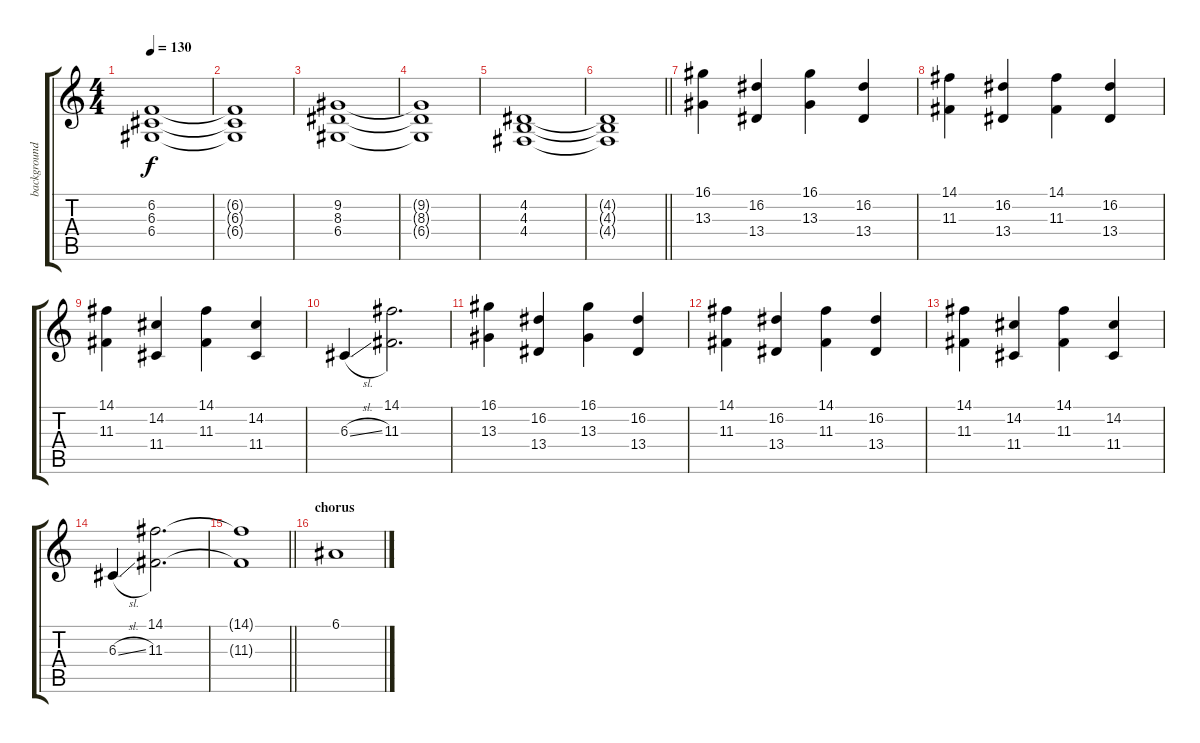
\track ("background" "background") {instrument clarinet}
\staff {score tabs}
\tuning (E4 B3 G3 D3 A2 E2) {hide}
\ts (4 4)
\tempo 130
\clef g2
\ks c
(6.2 6.3 6.4).1{dy f} |
(6.2{t} 6.3{t} 6.4{t}).1 |
(9.2 8.3 6.4).1 |
(9.2{t} 8.3{t} 6.4{t}).1 |
(4.2 4.3 4.4).1 |
\barLineRight lightlight
(4.2{t} 4.3{t} 4.4{t}).1 |
(16.1 13.3).4{volume 10} (16.2 13.4).4 (16.1 13.3).4 (16.2 13.4).4 |
(14.1 11.3).4 (16.2 13.4).4 (14.1 11.3).4 (16.2 13.4).4 |
(14.1 11.3).4 (14.2 11.4).4 (14.1 11.3).4 (14.2 11.4).4 |
6.3{sl}.4 (14.1 11.3).2{d} |
(16.1 13.3).4 (16.2 13.4).4 (16.1 13.3).4 (16.2 13.4).4 |
(14.1 11.3).4 (16.2 13.4).4 (14.1 11.3).4 (16.2 13.4).4 |
(14.1 11.3).4 (14.2 11.4).4 (14.1 11.3).4 (14.2 11.4).4 |
6.3{sl}.4 (14.1 11.3).2{d} |
\barLineRight lightlight
(14.1{t} 11.3{t}).1 |
\section ("" "chorus")
6.1.1{txt "" volume 8}
